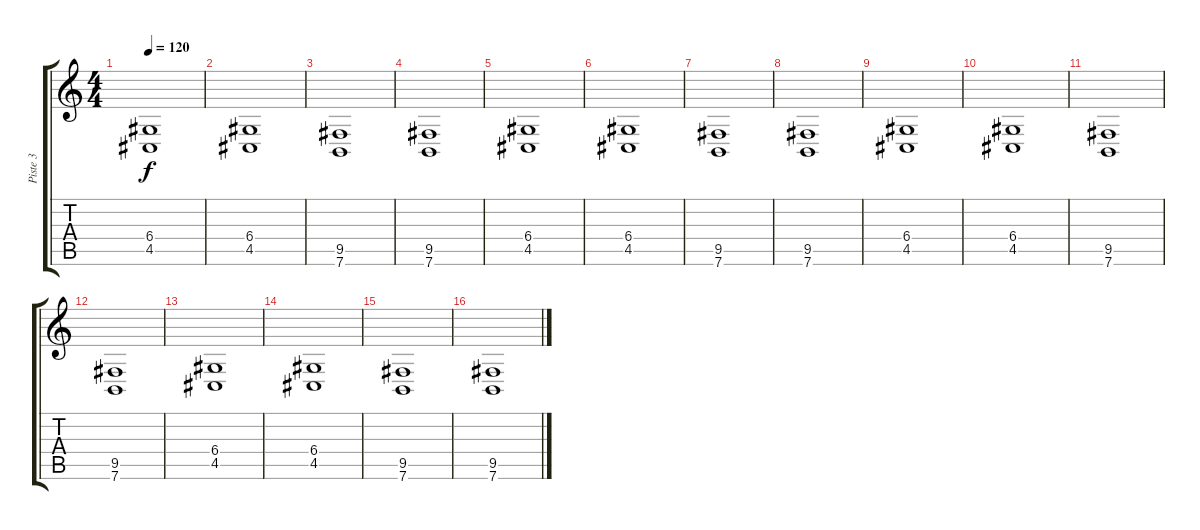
\track ("Piste 3" "Piste 3") {instrument pad8sweep}
\staff {score tabs}
\tuning (E4 B3 G3 D3 A2 E2) {hide}
\ts (4 4)
\tempo 120
\clef g2
\ks c
(6.4 4.5).1{dy f} |
(6.4 4.5).1 |
(9.5 7.6).1 |
(9.5 7.6).1 |
(6.4 4.5).1 |
(6.4 4.5).1 |
(9.5 7.6).1 |
(9.5 7.6).1 |
(6.4 4.5).1 |
(6.4 4.5).1 |
(9.5 7.6).1 |
(9.5 7.6).1 |
(6.4 4.5).1 |
(6.4 4.5).1 |
(9.5 7.6).1 |
(9.5 7.6).1
